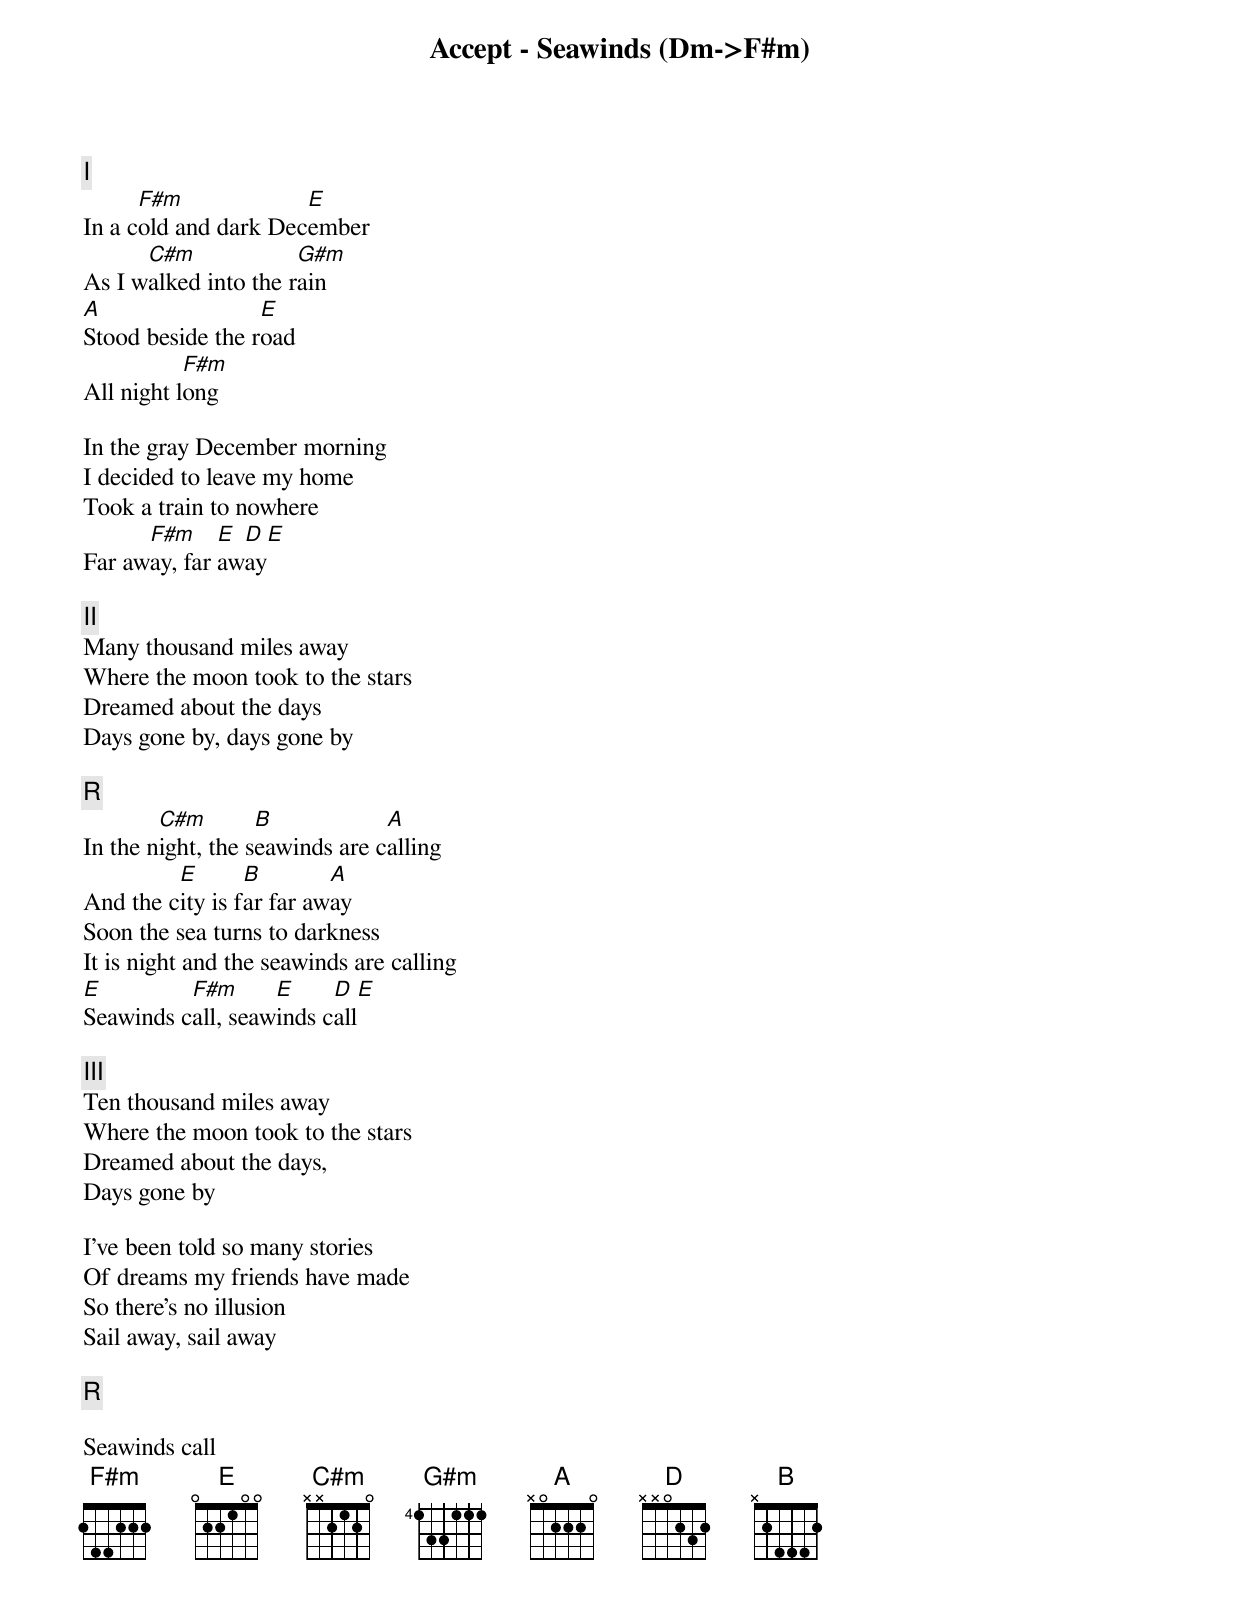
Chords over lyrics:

Accept - Seawinds (Dm->F#m)

[I]
      F#m             E
In a cold and dark December
      C#m             G#m
As I walked into the rain
A                 E
Stood beside the road
           F#m
All night long

In the gray December morning
I decided to leave my home
Took a train to nowhere
      F#m     E D  E
Far away, far away

[II]
Many thousand miles away
Where the moon took to the stars
Dreamed about the days
Days gone by, days gone by

[R]
        C#m        B            A
In the night, the seawinds are calling
         E       B        A
And the city is far far away
Soon the sea turns to darkness
It is night and the seawinds are calling
E         F#m      E     D  E
Seawinds call, seawinds call

[III]
Ten thousand miles away
Where the moon took to the stars
Dreamed about the days,
Days gone by

I've been told so many stories
Of dreams my friends have made
So there's no illusion
Sail away, sail away

[R]

Seawinds call
